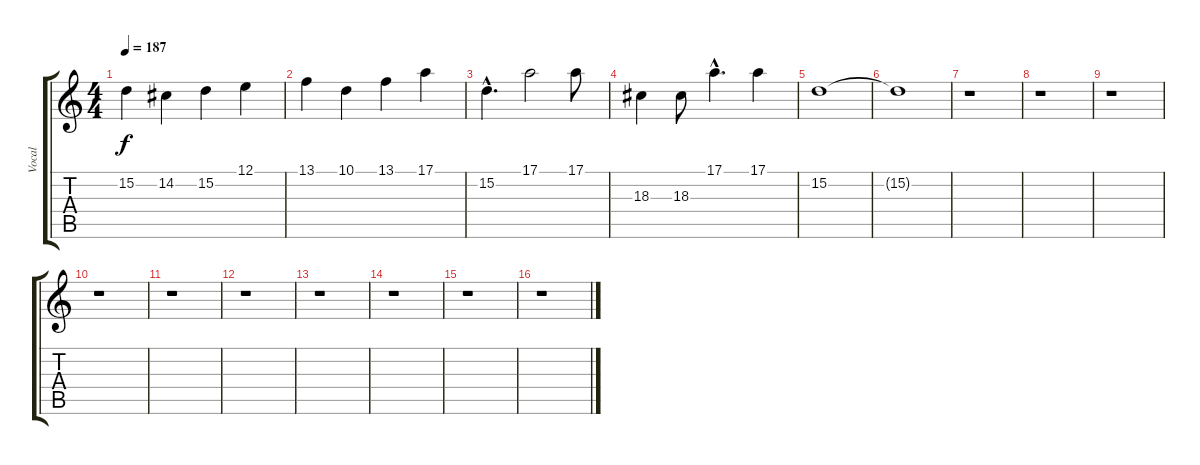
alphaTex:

\track ("Vocal" "Vocal") {instrument tenorsax}
\staff {score tabs}
\tuning (E4 B3 G3 D3 A2 E2) {hide}
\ts (4 4)
\tempo 187
\clef g2
\ks c
15.2.4{dy f} 14.2.4 15.2.4 12.1.4 |
13.1.4 10.1.4 13.1.4 17.1.4 |
15.2{hac}.4{d} 17.1.2 17.1.8 |
18.3.4 18.3.8 17.1{hac}.4{d} 17.1.4 |
15.2.1 |
15.2{t}.1 |
r.1 |
r.1 |
r.1 |
r.1 |
r.1 |
r.1 |
r.1 |
r.1 |
r.1 |
r.1
